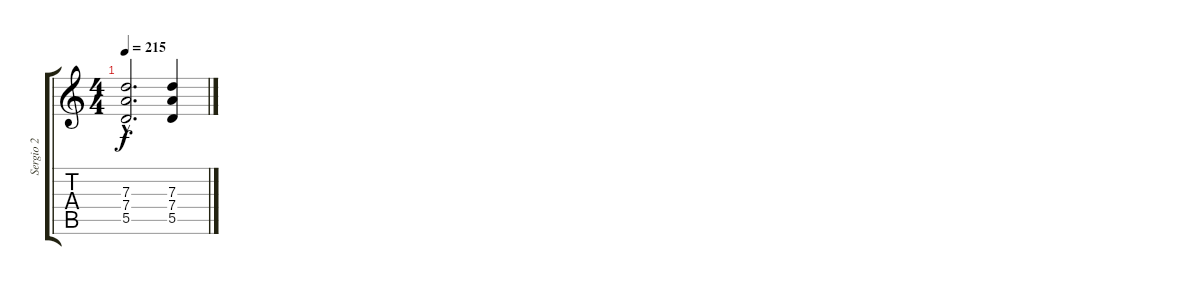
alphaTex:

\track ("Sergio 2" "Sergio 2") {instrument distortionguitar}
\staff {score tabs}
\tuning (E4 B3 G3 D3 A2 E2) {hide}
\ts (4 4)
\tempo 215
\clef g2
\ks c
(7.3{hac} 7.4{hac} 5.5{hac}).2{d dy f} (7.3 7.4 5.5).4
